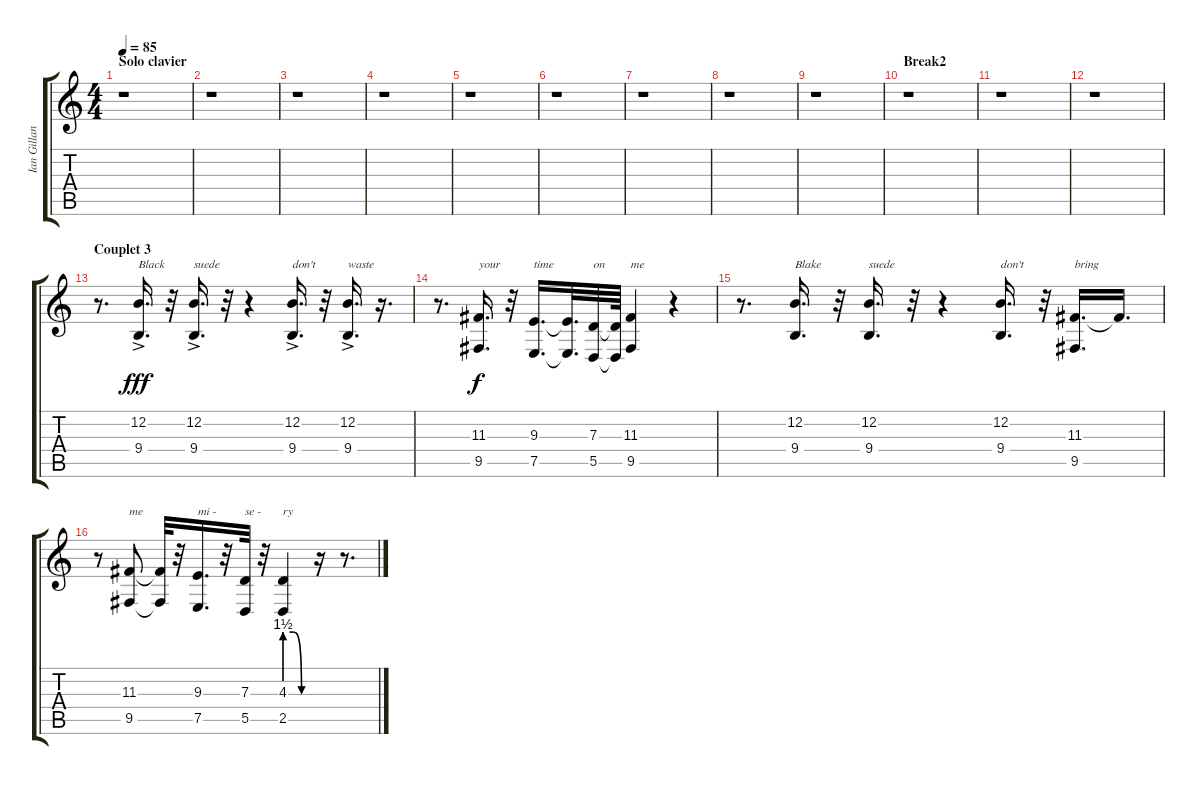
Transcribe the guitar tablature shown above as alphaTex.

\track ("Ian Gillan" "Ian Gillan") {instrument choiraahs}
\staff {score tabs}
\tuning (E4 B3 G3 D3 A2 E2) {hide}
\ts (4 4)
\section ("" "Solo clavier")
\tempo 85
\clef g2
\ks c
r.1{dy f} |
r.1 |
r.1 |
r.1 |
r.1 |
r.1 |
r.1 |
r.1 |
r.1 |
\section ("" "Break2")
r.1 |
r.1 |
r.1 |
\section ("" "Couplet 3")
r.8{d} (12.2{ac} 9.4{ac}).16{d txt "Black" dy fff} r.32 (12.2{ac} 9.4{ac}).16{d txt "suede"} r.32 r.4 (12.2{ac} 9.4{ac}).16{d txt "don't"} r.32 (12.2{ac} 9.4{ac}).16{d txt "waste"} r.16{d} |
r.8{d} (11.3 9.5).16{d txt "your" dy f} r.32 (9.3 7.5).16{d txt "time"} (9.3{t} 7.5{t}).32{d} (7.3 5.5).32{txt "on"} (7.3{t} 5.5{t}).64 (11.3 9.5).4{txt "me"} r.4 |
r.8{d} (12.2 9.4).16{d txt "Blake"} r.32 (12.2 9.4).16{d txt "suede"} r.32 r.4 (12.2 9.4).16{d txt "don't"} r.32 (11.3 9.5).16{d txt "bring"} 11.3{t}.16{d} |
r.8 (11.3 9.5).8{txt "me"} (11.3{t} 9.5{t}).32 r.32 (9.3 7.5).16{d txt "mi -"} r.32 (7.3 5.5).32{txt "se -"} r.32 (4.3{be (custom 0 6 20 6 40 0 60 0)} 2.5{be (custom 0 6 20 6 40 0 60 0)}).4{txt "ry"} r.16 r.8{d}
